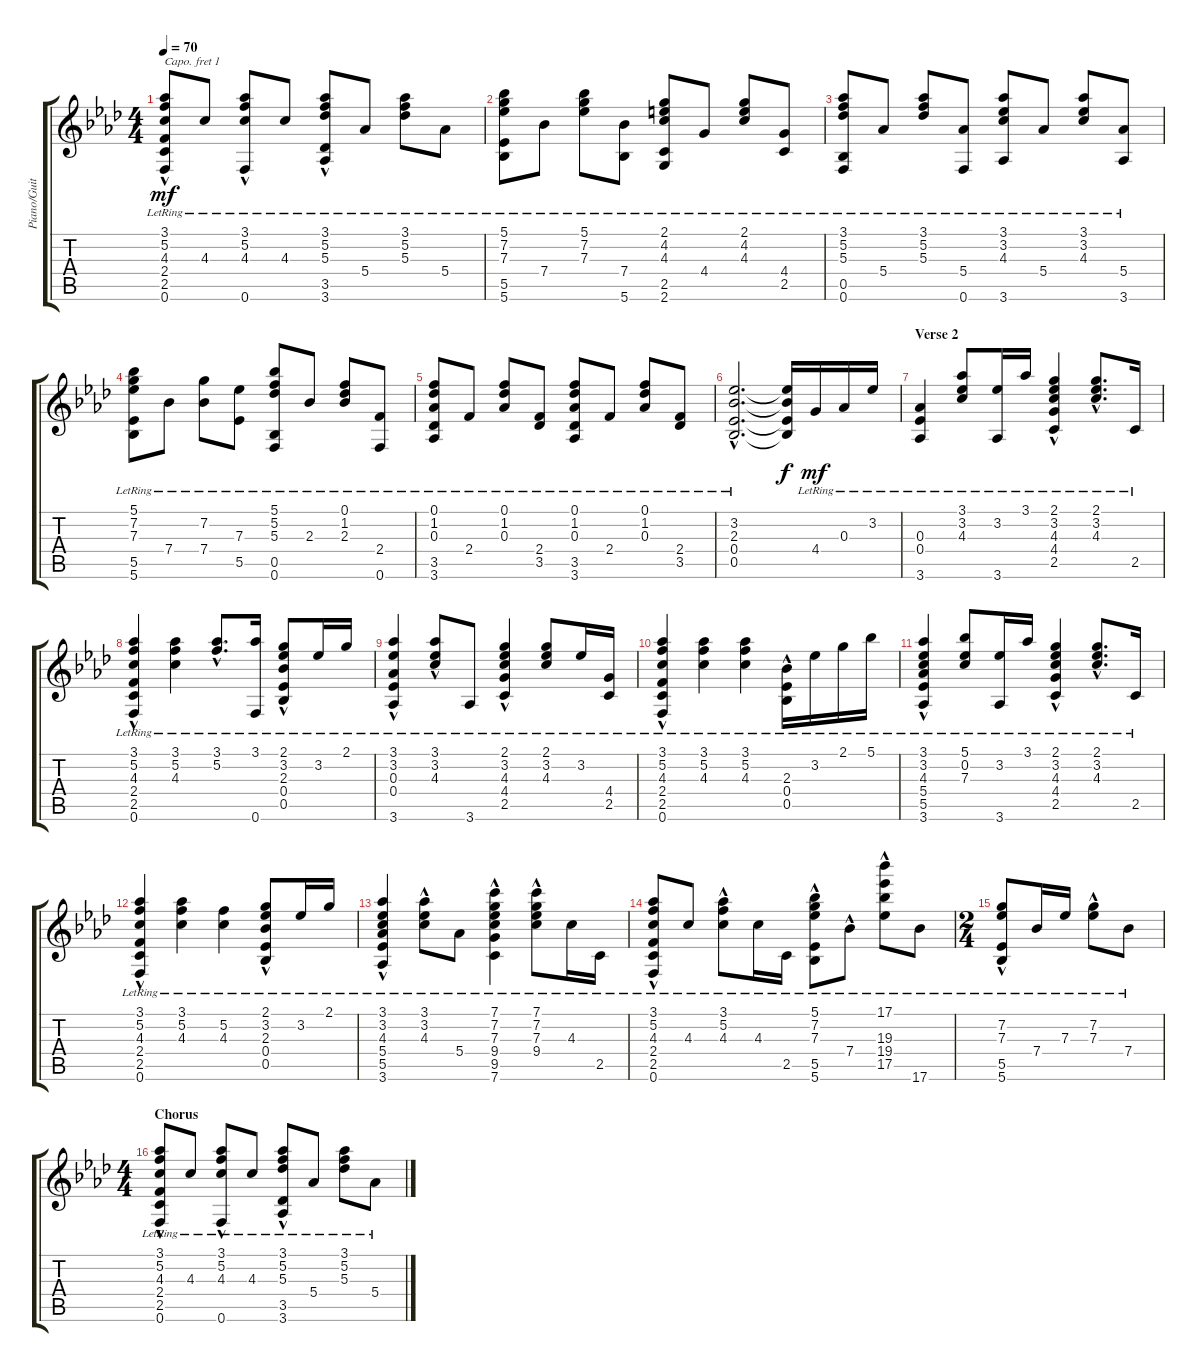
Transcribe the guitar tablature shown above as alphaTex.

\track ("Piano/Guitar (capo 1)" "Piano/Guit") {instrument acousticguitarsteel}
\staff {score tabs}
\capo 1
\tuning (E4 B3 G3 D3 A2 E2) {hide}
\ts (4 4)
\tempo 70
\clef g2
\ks ab
(3.1{lr} 5.2{lr} 4.3{lr} 2.4{hac lr} 2.5{hac lr} 0.6{hac lr}).8{dy mf} 4.3{lr}.8 (3.1{lr} 5.2{lr} 4.3{lr} 0.6{hac lr}).8 4.3{lr}.8 (3.1{lr} 5.2{lr} 5.3{lr} 3.5{hac lr} 3.6{hac lr}).8 5.4{lr}.8 (3.1{lr} 5.2{lr} 5.3{lr}).8 5.4{lr}.8 |
(5.1{lr} 7.2{lr} 7.3{lr} 5.5{lr} 5.6{lr}).8 7.4{lr}.8 (5.1{lr} 7.2{lr} 7.3{lr}).8 (7.4{lr} 5.6{lr}).8 (2.1{lr} 4.2{lr} 4.3{lr} 2.5{lr} 2.6{lr}).8 4.4{lr}.8 (2.1{lr} 4.2{lr} 4.3{lr}).8 (4.4{lr} 2.5{lr}).8 |
(3.1{lr} 5.2{lr} 5.3{lr} 0.5{lr} 0.6{lr}).8 5.4{lr}.8 (3.1{lr} 5.2{lr} 5.3{lr}).8 (5.4{lr} 0.6{lr}).8 (3.1{lr} 3.2{lr} 4.3{lr} 3.6{lr}).8 5.4{lr}.8 (3.1{lr} 3.2{lr} 4.3{lr}).8 (5.4{lr} 3.6{lr}).8 |
(5.1{lr} 7.2{lr} 7.3{lr} 5.5{lr} 5.6{lr}).8 7.4{lr}.8 (7.2{lr} 7.4{lr}).8 (7.3{lr} 5.5{lr}).8 (5.1{lr} 5.2{lr} 5.3{lr} 0.5{lr} 0.6{lr}).8 2.3{lr}.8 (0.1{lr} 1.2{lr} 2.3{lr}).8 (2.4{lr} 0.6{lr}).8 |
(0.1{lr} 1.2{lr} 0.3{lr} 3.5{lr} 3.6{lr}).8 2.4{lr}.8 (0.1{lr} 1.2{lr} 0.3{lr}).8 (2.4{lr} 3.5{lr}).8 (0.1{lr} 1.2{lr} 0.3{lr} 3.5{lr} 3.6{lr}).8 2.4{lr}.8 (0.1{lr} 1.2{lr} 0.3{lr}).8 (2.4{lr} 3.5{lr}).8 |
(3.2{lr} 2.3{lr} 0.4{hac lr} 0.5{hac lr}).2{d} (3.2{t} 2.3{t} 0.4{t} 0.5{t}).16{dy f} 4.4{lr}.16{dy mf} 0.3{lr}.16 3.2{lr}.16 |
\section ("" "Verse 2")
(0.3{lr} 0.4{lr} 3.6{lr}).4 (3.1{lr} 3.2{lr} 4.3{lr}).8 (3.2{lr} 3.6{lr}).16 3.1{lr}.16 (2.1{hac lr} 3.2{hac lr} 4.3{hac lr} 4.4{hac lr} 2.5{hac lr}).4 (2.1{hac lr} 3.2{hac lr} 4.3{hac lr}).8{d} 2.5{lr}.16 |
(3.1{hac lr} 5.2{hac lr} 4.3{hac lr} 2.4{lr} 2.5{lr} 0.6{lr}).4 (3.1{lr} 5.2{lr} 4.3{lr}).4 (3.1{hac lr} 5.2{hac lr}).8{d} (3.1{lr} 0.6{lr}).16 (2.1{lr} 3.2{lr} 2.3{lr} 0.4{hac lr} 0.5{hac lr}).8 3.2{lr}.16 2.1{lr}.16 |
(3.1{hac lr} 3.2{hac lr} 0.3{lr} 0.4{lr} 3.6{lr}).4 (3.1{hac lr} 3.2{hac lr} 4.3{hac lr}).8 3.6{lr}.8 (2.1{hac lr} 3.2{hac lr} 4.3{hac lr} 4.4{hac lr} 2.5{hac lr}).4 (2.1{lr} 3.2{lr} 4.3{lr}).8 3.2{lr}.16 (4.4{lr} 2.5{lr}).16 |
(3.1{hac lr} 5.2{hac lr} 4.3{hac lr} 2.4{lr} 2.5{lr} 0.6{lr}).4 (3.1{lr} 5.2{lr} 4.3{lr}).4 (3.1{lr} 5.2{lr} 4.3{lr}).4 (2.3{lr} 0.4{hac lr} 0.5{hac lr}).16 3.2{lr}.16 2.1{lr}.16 5.1{lr}.16 |
(3.1{hac lr} 3.2{hac lr} 4.3{hac lr} 5.4{hac lr} 5.5{lr} 3.6{lr}).4 (5.1{lr} 0.2{lr} 7.3{lr}).8 (3.2{lr} 3.6{lr}).16 3.1{lr}.16 (2.1{hac lr} 3.2{hac lr} 4.3{hac lr} 4.4{hac lr} 2.5{hac lr}).4 (2.1{hac lr} 3.2{hac lr} 4.3{hac lr}).8{d} 2.5{lr}.16 |
(3.1{hac lr} 5.2{hac lr} 4.3{hac lr} 2.4{lr} 2.5{lr} 0.6{lr}).4 (3.1{lr} 5.2{lr} 4.3{lr}).4 (5.2{lr} 4.3{lr}).4 (2.1{lr} 3.2{lr} 2.3{lr} 0.4{hac lr} 0.5{hac lr}).8 3.2{lr}.16 2.1{lr}.16 |
(3.1{hac lr} 3.2{hac lr} 4.3{hac lr} 5.4{lr} 5.5{lr} 3.6{lr}).4 (3.1{hac lr} 3.2{hac lr} 4.3{hac lr}).8 5.4{lr}.8 (7.1{hac lr} 7.2{hac lr} 7.3{hac lr} 9.4{hac lr} 9.5{lr} 7.6{lr}).4 (7.1{hac lr} 7.2{hac lr} 7.3{hac lr} 9.4{lr}).8 4.3{lr}.16 2.5{lr}.16 |
(3.1{hac lr} 5.2{hac lr} 4.3{hac lr} 2.4{lr} 2.5{lr} 0.6{lr}).8 4.3{lr}.8 (3.1{hac lr} 5.2{hac lr} 4.3{hac lr}).8 4.3{lr}.16 2.5{lr}.16 (5.1{hac lr} 7.2{hac lr} 7.3{hac lr} 5.5{lr} 5.6{lr}).8 7.4{hac lr}.8 (17.1{hac lr} 19.3{hac} 19.4{lr} 17.5{hac lr}).8 17.6{lr}.8 |
\ts (2 4)
(7.2{lr} 7.3{hac lr} 5.5{lr} 5.6{lr}).8 7.4{lr}.16 7.3{lr}.16 (7.2{lr} 7.3{hac lr}).8 7.4{lr}.8 |
\ts (4 4)
\section ("" "Chorus")
(3.1{lr} 5.2{lr} 4.3{lr} 2.4{hac lr} 2.5{hac lr} 0.6{hac lr}).8 4.3{lr}.8 (3.1{lr} 5.2{lr} 4.3{lr} 0.6{hac lr}).8 4.3{lr}.8 (3.1{lr} 5.2{lr} 5.3{lr} 3.5{hac lr} 3.6{hac lr}).8 5.4{lr}.8 (3.1{lr} 5.2{lr} 5.3{lr}).8 5.4{lr}.8
